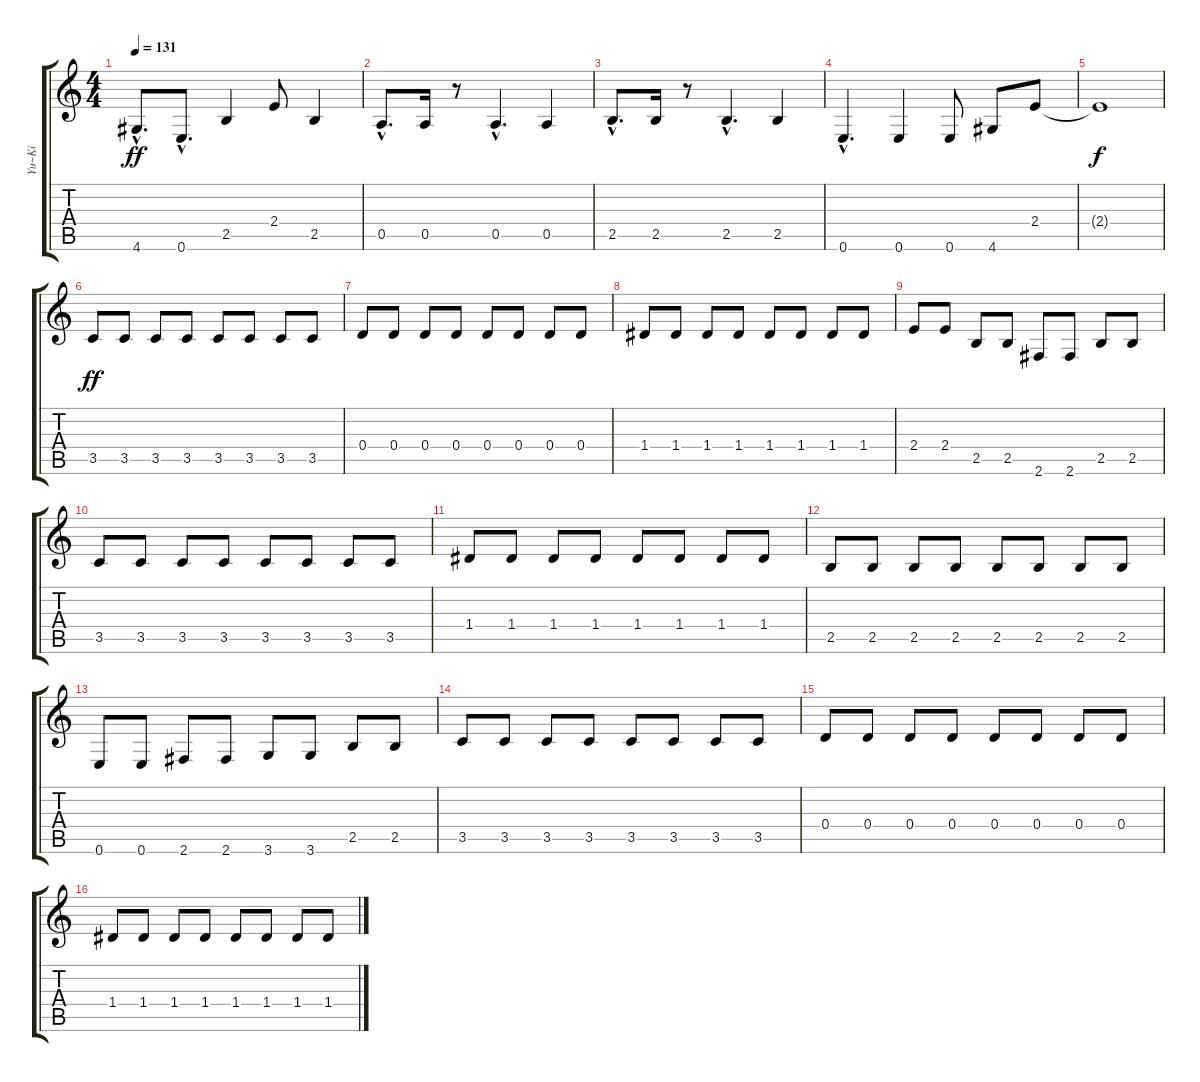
\track ("Yu~Ki" "Yu~Ki") {instrument electricbassfinger}
\staff {score tabs}
\tuning (E4 B3 G3 D3 A2 E2) {hide}
\ts (4 4)
\tempo 131
\clef g2
\ks c
4.6{hac}.8{d dy ff} 0.6{hac}.8{d} 2.5.4 2.4.8 2.5.4 |
0.5{hac}.8{d} 0.5.16 r.8 0.5{hac}.4{d} 0.5.4 |
2.5{hac}.8{d} 2.5.16 r.8 2.5{hac}.4{d} 2.5.4 |
0.6{hac}.4{d} 0.6.4 0.6.8 4.6.8 2.4.8 |
2.4{t}.1{dy f} |
3.5.8{dy ff} 3.5.8 3.5.8 3.5.8 3.5.8 3.5.8 3.5.8 3.5.8 |
0.4.8 0.4.8 0.4.8 0.4.8 0.4.8 0.4.8 0.4.8 0.4.8 |
1.4.8 1.4.8 1.4.8 1.4.8 1.4.8 1.4.8 1.4.8 1.4.8 |
2.4.8 2.4.8 2.5.8 2.5.8 2.6.8 2.6.8 2.5.8 2.5.8 |
3.5.8 3.5.8 3.5.8 3.5.8 3.5.8 3.5.8 3.5.8 3.5.8 |
1.4.8 1.4.8 1.4.8 1.4.8 1.4.8 1.4.8 1.4.8 1.4.8 |
2.5.8 2.5.8 2.5.8 2.5.8 2.5.8 2.5.8 2.5.8 2.5.8 |
0.6.8 0.6.8 2.6.8 2.6.8 3.6.8 3.6.8 2.5.8 2.5.8 |
3.5.8 3.5.8 3.5.8 3.5.8 3.5.8 3.5.8 3.5.8 3.5.8 |
0.4.8 0.4.8 0.4.8 0.4.8 0.4.8 0.4.8 0.4.8 0.4.8 |
1.4.8 1.4.8 1.4.8 1.4.8 1.4.8 1.4.8 1.4.8 1.4.8
